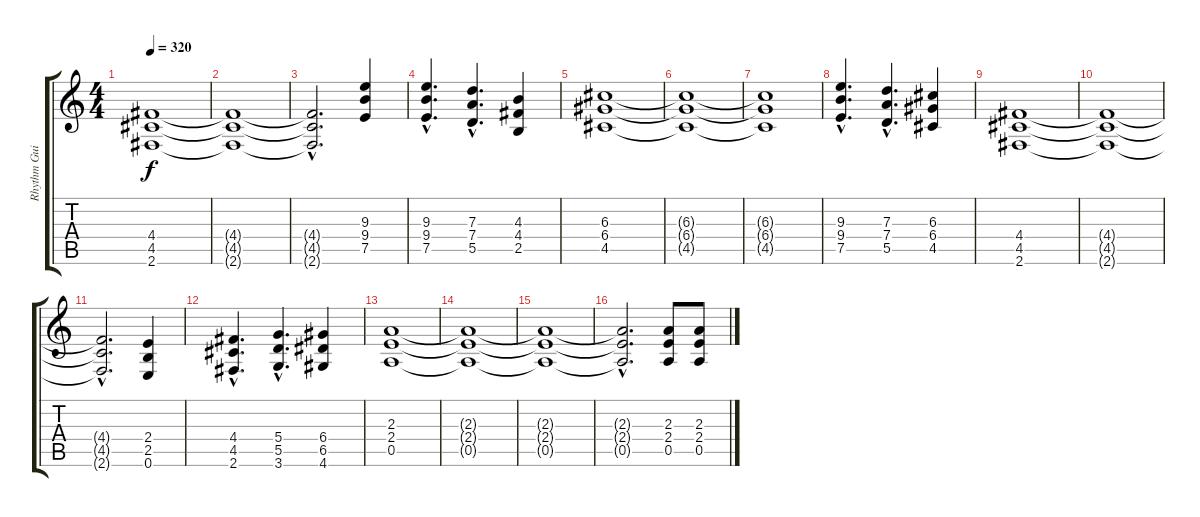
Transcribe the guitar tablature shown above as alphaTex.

\track ("Rhythm Guitar" "Rhythm Gui") {instrument distortionguitar}
\staff {score tabs}
\tuning (E4 B3 G3 D3 A2 E2) {hide}
\ts (4 4)
\tempo 320
\clef g2
\ks c
(4.4 4.5 2.6).1{dy f} |
(4.4{t} 4.5{t} 2.6{t}).1 |
(4.4{hac t} 4.5{hac t} 2.6{hac t}).2{d} (9.3 9.4 7.5).4 |
(9.3{hac} 9.4{hac} 7.5{hac}).4{d} (7.3{hac} 7.4{hac} 5.5{hac}).4{d} (4.3 4.4 2.5).4 |
(6.3 6.4 4.5).1 |
(6.3{t} 6.4{t} 4.5{t}).1 |
(6.3{t} 6.4{t} 4.5{t}).1 |
(9.3{hac} 9.4{hac} 7.5{hac}).4{d} (7.3{hac} 7.4{hac} 5.5{hac}).4{d} (6.3 6.4 4.5).4 |
(4.4 4.5 2.6).1 |
(4.4{t} 4.5{t} 2.6{t}).1 |
(4.4{hac t} 4.5{hac t} 2.6{hac t}).2{d} (2.4 2.5 0.6).4 |
(4.4{hac} 4.5{hac} 2.6{hac}).4{d} (5.4{hac} 5.5{hac} 3.6{hac}).4{d} (6.4 6.5 4.6).4 |
(2.3 2.4 0.5).1 |
(2.3{t} 2.4{t} 0.5{t}).1 |
(2.3{t} 2.4{t} 0.5{t}).1 |
(2.3{hac t} 2.4{hac t} 0.5{hac t}).2{d} (2.3 2.4 0.5).8 (2.3 2.4 0.5).8
